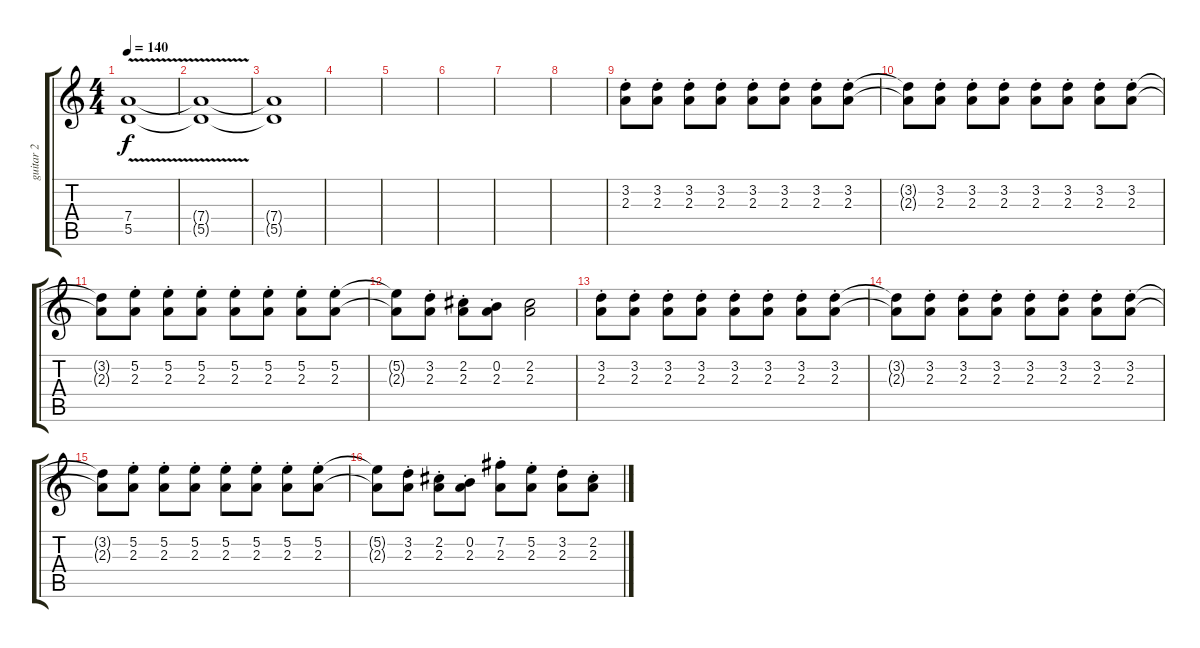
\track ("guitar 2" "guitar 2") {instrument overdrivenguitar}
\staff {score tabs}
\tuning (E4 B3 G3 D3 A2 E2) {hide}
\ts (4 4)
\tempo 140
\clef g2
\ks c
(7.4{v} 5.5).1{dy f} |
(7.4{t} 5.5{t}).1 |
(7.4{t} 5.5{t}).1 |
|
|
|
|
|
(3.2{st} 2.3{st}).8{volume 7} (3.2{st} 2.3{st}).8 (3.2{st} 2.3{st}).8 (3.2{st} 2.3{st}).8 (3.2{st} 2.3{st}).8 (3.2{st} 2.3{st}).8 (3.2{st} 2.3{st}).8 (3.2{st} 2.3{st}).8 |
(3.2{t} 2.3{t}).8 (3.2{st} 2.3{st}).8 (3.2{st} 2.3{st}).8 (3.2{st} 2.3{st}).8 (3.2{st} 2.3{st}).8 (3.2{st} 2.3{st}).8 (3.2{st} 2.3{st}).8 (3.2{st} 2.3{st}).8 |
(3.2{t} 2.3{t}).8 (5.2{st} 2.3{st}).8 (5.2{st} 2.3{st}).8 (5.2{st} 2.3{st}).8 (5.2{st} 2.3{st}).8 (5.2{st} 2.3{st}).8 (5.2{st} 2.3{st}).8 (5.2{st} 2.3{st}).8 |
(5.2{t} 2.3{t}).8 (3.2{st} 2.3{st}).8 (2.2{st} 2.3{st}).8 (0.2{st} 2.3{st}).8 (2.2 2.3).2 |
(3.2{st} 2.3{st}).8 (3.2{st} 2.3{st}).8 (3.2{st} 2.3{st}).8 (3.2{st} 2.3{st}).8 (3.2{st} 2.3{st}).8 (3.2{st} 2.3{st}).8 (3.2{st} 2.3{st}).8 (3.2{st} 2.3{st}).8 |
(3.2{t} 2.3{t}).8 (3.2{st} 2.3{st}).8 (3.2{st} 2.3{st}).8 (3.2{st} 2.3{st}).8 (3.2{st} 2.3{st}).8 (3.2{st} 2.3{st}).8 (3.2{st} 2.3{st}).8 (3.2{st} 2.3{st}).8 |
(3.2{t} 2.3{t}).8 (5.2{st} 2.3{st}).8 (5.2{st} 2.3{st}).8 (5.2{st} 2.3{st}).8 (5.2{st} 2.3{st}).8 (5.2{st} 2.3{st}).8 (5.2{st} 2.3{st}).8 (5.2{st} 2.3{st}).8 |
(5.2{t} 2.3{t}).8 (3.2{st} 2.3{st}).8 (2.2{st} 2.3{st}).8 (0.2{st} 2.3{st}).8 (7.2{st} 2.3{st}).8 (5.2{st} 2.3{st}).8 (3.2{st} 2.3{st}).8 (2.2{st} 2.3{st}).8
